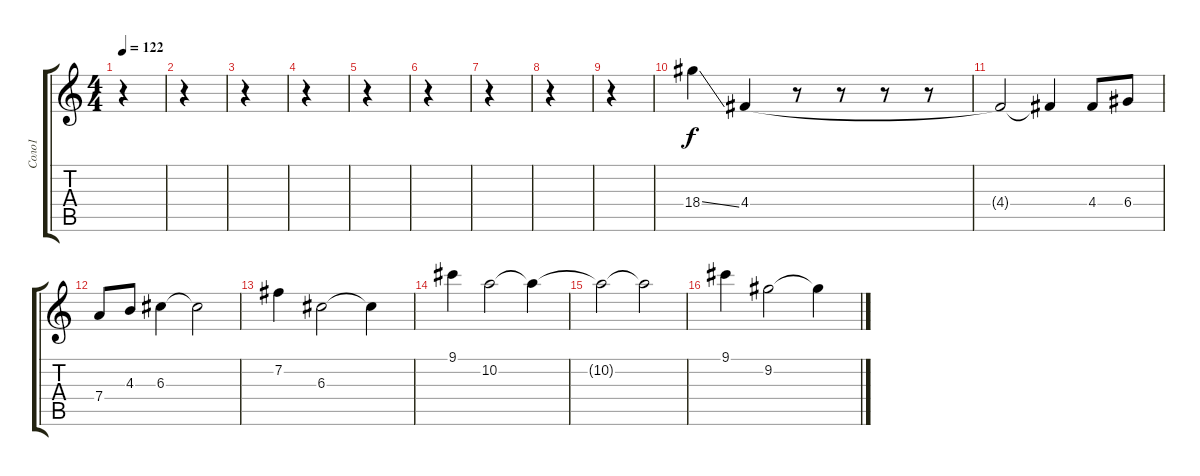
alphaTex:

\track ("Соло1" "Соло1") {instrument distortionguitar}
\staff {score tabs}
\tuning (E4 B3 G3 D3 A2 E2) {hide}
\ts (4 4)
\tempo 122
\clef g2
\ks c
r.4{dy f} |
r.4 |
r.4 |
r.4 |
r.4 |
r.4 |
r.4 |
r.4 |
r.4 |
18.4{ss}.4 4.4.4 r.8 r.8 r.8 r.8 |
4.4{t}.2 4.4{t}.4 4.4.8 6.4.8 |
7.4.8 4.3.8 6.3.4 6.3{t}.2 |
7.2.4 6.3.2 6.3{t}.4 |
9.1.4 10.2.2 10.2{t}.4 |
10.2{t}.2 10.2{t}.2 |
9.1.4 9.2.2 9.2{t}.4
